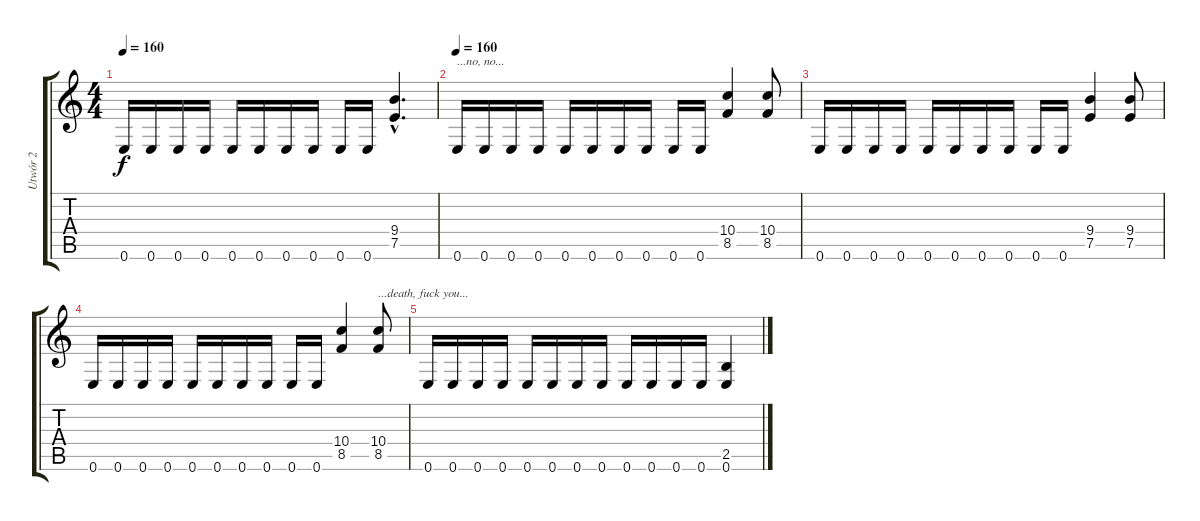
\track ("Utwór 2" "Utwór 2") {instrument distortionguitar}
\staff {score tabs}
\tuning (E4 B3 G3 D3 A2 E2) {hide}
\ts (4 4)
\tempo 160
\clef g2
\ks c
0.6.16{dy f} 0.6.16 0.6.16 0.6.16 0.6.16 0.6.16 0.6.16 0.6.16 0.6.16 0.6.16 (9.4{hac} 7.5{hac}).4{d} |
\tempo 160
0.6.16{txt "...no, no..."} 0.6.16 0.6.16 0.6.16 0.6.16 0.6.16 0.6.16 0.6.16 0.6.16 0.6.16 (10.4 8.5).4 (10.4 8.5).8 |
0.6.16 0.6.16 0.6.16 0.6.16 0.6.16 0.6.16 0.6.16 0.6.16 0.6.16 0.6.16 (9.4 7.5).4 (9.4 7.5).8 |
0.6.16 0.6.16 0.6.16 0.6.16 0.6.16 0.6.16 0.6.16 0.6.16 0.6.16 0.6.16 (10.4 8.5).4 (10.4 8.5).8{txt "...death, fuck you..."} |
0.6.16 0.6.16 0.6.16 0.6.16 0.6.16 0.6.16 0.6.16 0.6.16 0.6.16 0.6.16 0.6.16 0.6.16 (2.5 0.6).4
